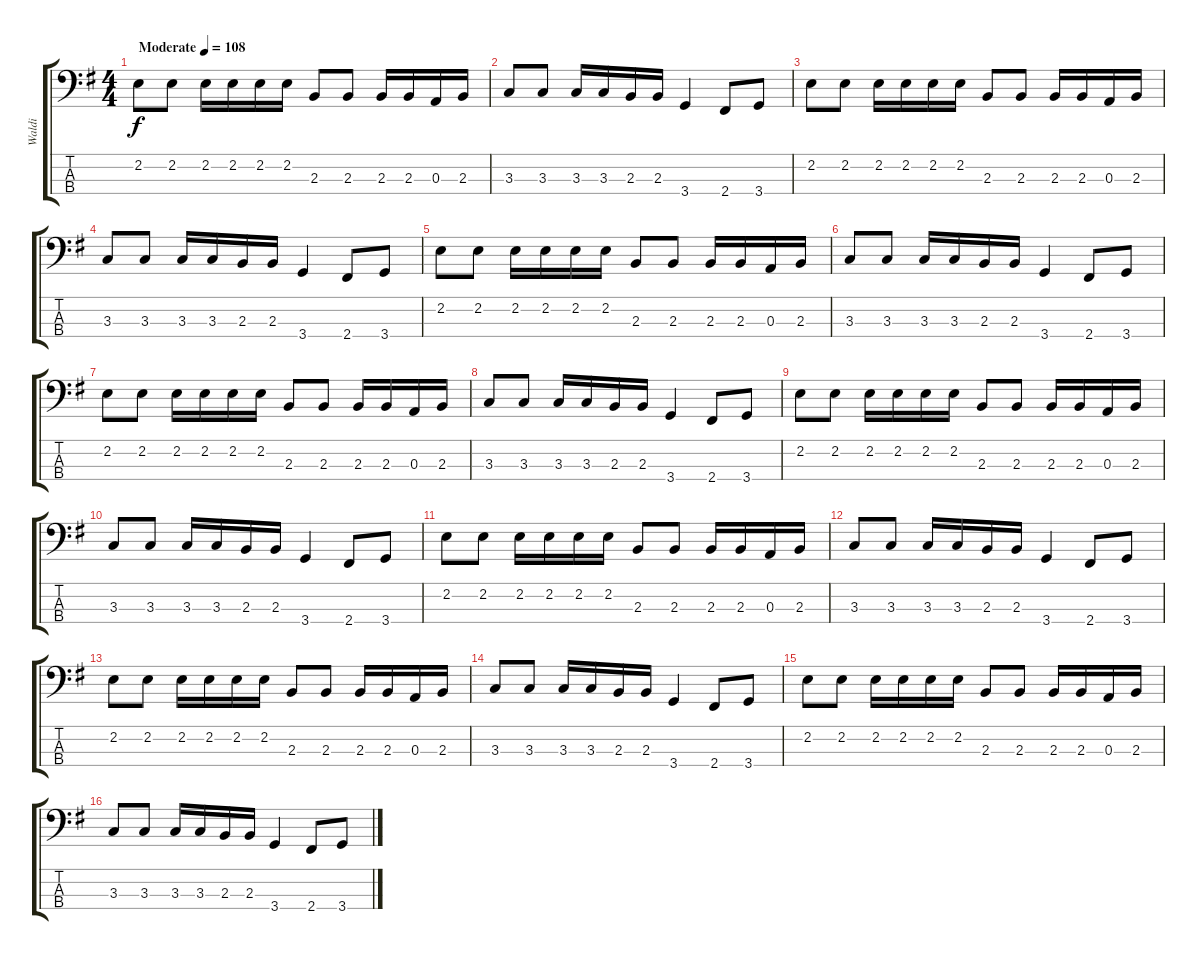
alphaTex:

\track ("Waldi" "Waldi") {instrument electricbasspick}
\staff {score tabs}
\tuning (G2 D2 A1 E1) {hide}
\ts (4 4)
\tempo (108 "Moderate")
\clef f4
\ks g
2.2.8{dy f instrument electricbasspick} 2.2.8 2.2.16 2.2.16 2.2.16 2.2.16 2.3.8 2.3.8 2.3.16 2.3.16 0.3.16 2.3.16 |
3.3.8 3.3.8 3.3.16 3.3.16 2.3.16 2.3.16 3.4.4 2.4.8 3.4.8 |
2.2.8 2.2.8 2.2.16 2.2.16 2.2.16 2.2.16 2.3.8 2.3.8 2.3.16 2.3.16 0.3.16 2.3.16 |
3.3.8 3.3.8 3.3.16 3.3.16 2.3.16 2.3.16 3.4.4 2.4.8 3.4.8 |
2.2.8 2.2.8 2.2.16 2.2.16 2.2.16 2.2.16 2.3.8 2.3.8 2.3.16 2.3.16 0.3.16 2.3.16 |
3.3.8 3.3.8 3.3.16 3.3.16 2.3.16 2.3.16 3.4.4 2.4.8 3.4.8 |
2.2.8 2.2.8 2.2.16 2.2.16 2.2.16 2.2.16 2.3.8 2.3.8 2.3.16 2.3.16 0.3.16 2.3.16 |
3.3.8 3.3.8 3.3.16 3.3.16 2.3.16 2.3.16 3.4.4 2.4.8 3.4.8 |
2.2.8 2.2.8 2.2.16 2.2.16 2.2.16 2.2.16 2.3.8 2.3.8 2.3.16 2.3.16 0.3.16 2.3.16 |
3.3.8 3.3.8 3.3.16 3.3.16 2.3.16 2.3.16 3.4.4 2.4.8 3.4.8 |
2.2.8 2.2.8 2.2.16 2.2.16 2.2.16 2.2.16 2.3.8 2.3.8 2.3.16 2.3.16 0.3.16 2.3.16 |
3.3.8 3.3.8 3.3.16 3.3.16 2.3.16 2.3.16 3.4.4 2.4.8 3.4.8 |
2.2.8 2.2.8 2.2.16 2.2.16 2.2.16 2.2.16 2.3.8 2.3.8 2.3.16 2.3.16 0.3.16 2.3.16 |
3.3.8 3.3.8 3.3.16 3.3.16 2.3.16 2.3.16 3.4.4 2.4.8 3.4.8 |
2.2.8 2.2.8 2.2.16 2.2.16 2.2.16 2.2.16 2.3.8 2.3.8 2.3.16 2.3.16 0.3.16 2.3.16 |
3.3.8 3.3.8 3.3.16 3.3.16 2.3.16 2.3.16 3.4.4 2.4.8 3.4.8
